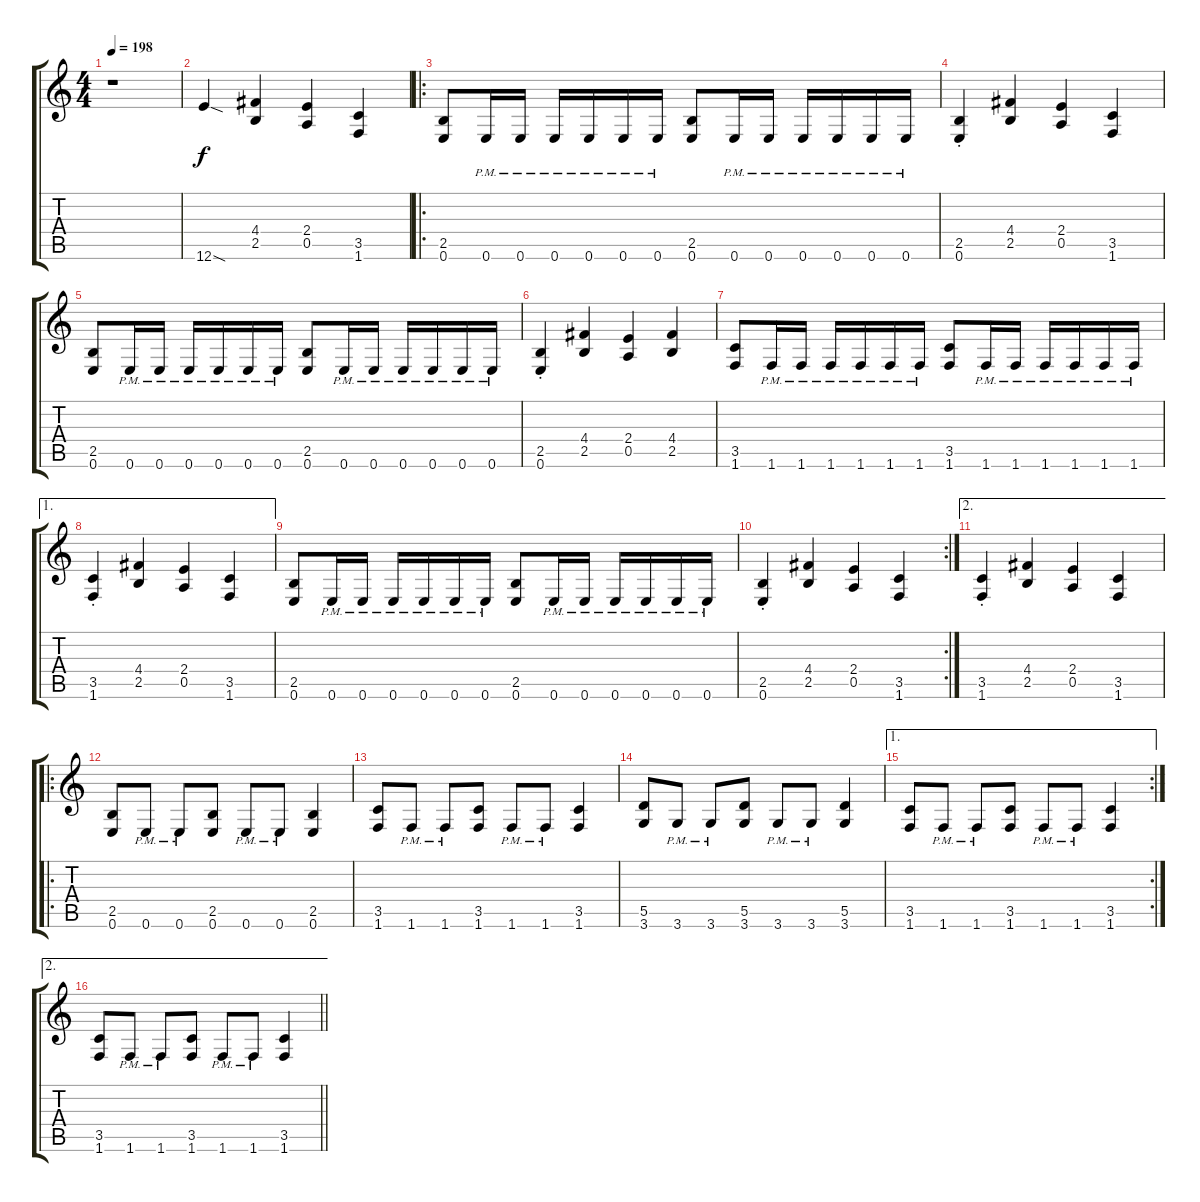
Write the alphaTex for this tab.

\track "" {instrument distortionguitar}
\staff {score tabs}
\tuning (E4 B3 G3 D3 A2 E2) {hide}
\ts (4 4)
\tempo 198
\clef g2
\ks c
r.1{dy f instrument distortionguitar} |
12.6{sod}.4 (4.4 2.5).4 (2.4 0.5).4 (3.5 1.6).4 |
\ro
(2.5 0.6).8 0.6{pm}.16 0.6{pm}.16 0.6{pm}.16 0.6{pm}.16 0.6{pm}.16 0.6{pm}.16 (2.5 0.6).8 0.6{pm}.16 0.6{pm}.16 0.6{pm}.16 0.6{pm}.16 0.6{pm}.16 0.6{pm}.16 |
(2.5{st} 0.6{st}).4 (4.4 2.5).4 (2.4 0.5).4 (3.5 1.6).4 |
(2.5 0.6).8 0.6{pm}.16 0.6{pm}.16 0.6{pm}.16 0.6{pm}.16 0.6{pm}.16 0.6{pm}.16 (2.5 0.6).8 0.6{pm}.16 0.6{pm}.16 0.6{pm}.16 0.6{pm}.16 0.6{pm}.16 0.6{pm}.16 |
(2.5{st} 0.6{st}).4 (4.4 2.5).4 (2.4 0.5).4 (4.4 2.5).4 |
(3.5 1.6).8 1.6{pm}.16 1.6{pm}.16 1.6{pm}.16 1.6{pm}.16 1.6{pm}.16 1.6{pm}.16 (3.5 1.6).8 1.6{pm}.16 1.6{pm}.16 1.6{pm}.16 1.6{pm}.16 1.6{pm}.16 1.6{pm}.16 |
\ae 1
(3.5{st} 1.6{st}).4 (4.4 2.5).4 (2.4 0.5).4 (3.5 1.6).4 |
(2.5 0.6).8 0.6{pm}.16 0.6{pm}.16 0.6{pm}.16 0.6{pm}.16 0.6{pm}.16 0.6{pm}.16 (2.5 0.6).8 0.6{pm}.16 0.6{pm}.16 0.6{pm}.16 0.6{pm}.16 0.6{pm}.16 0.6{pm}.16 |
\rc 2
(2.5{st} 0.6{st}).4 (4.4 2.5).4 (2.4 0.5).4 (3.5 1.6).4 |
\ae 2
(3.5{st} 1.6{st}).4 (4.4 2.5).4 (2.4 0.5).4 (3.5 1.6).4 |
\ro
(2.5 0.6).8 0.6{pm}.8 0.6{pm}.8 (2.5 0.6).8 0.6{pm}.8 0.6{pm}.8 (2.5 0.6).4 |
(3.5 1.6).8 1.6{pm}.8 1.6{pm}.8 (3.5 1.6).8 1.6{pm}.8 1.6{pm}.8 (3.5 1.6).4 |
(5.5 3.6).8 3.6{pm}.8 3.6{pm}.8 (5.5 3.6).8 3.6{pm}.8 3.6{pm}.8 (5.5 3.6).4 |
\ae 1
\rc 2
(3.5 1.6).8 1.6{pm}.8 1.6{pm}.8 (3.5 1.6).8 1.6{pm}.8 1.6{pm}.8 (3.5 1.6).4 |
\ae 2
\barLineRight lightlight
(3.5 1.6).8 1.6{pm}.8 1.6{pm}.8 (3.5 1.6).8 1.6{pm}.8 1.6{pm}.8 (3.5 1.6).4
